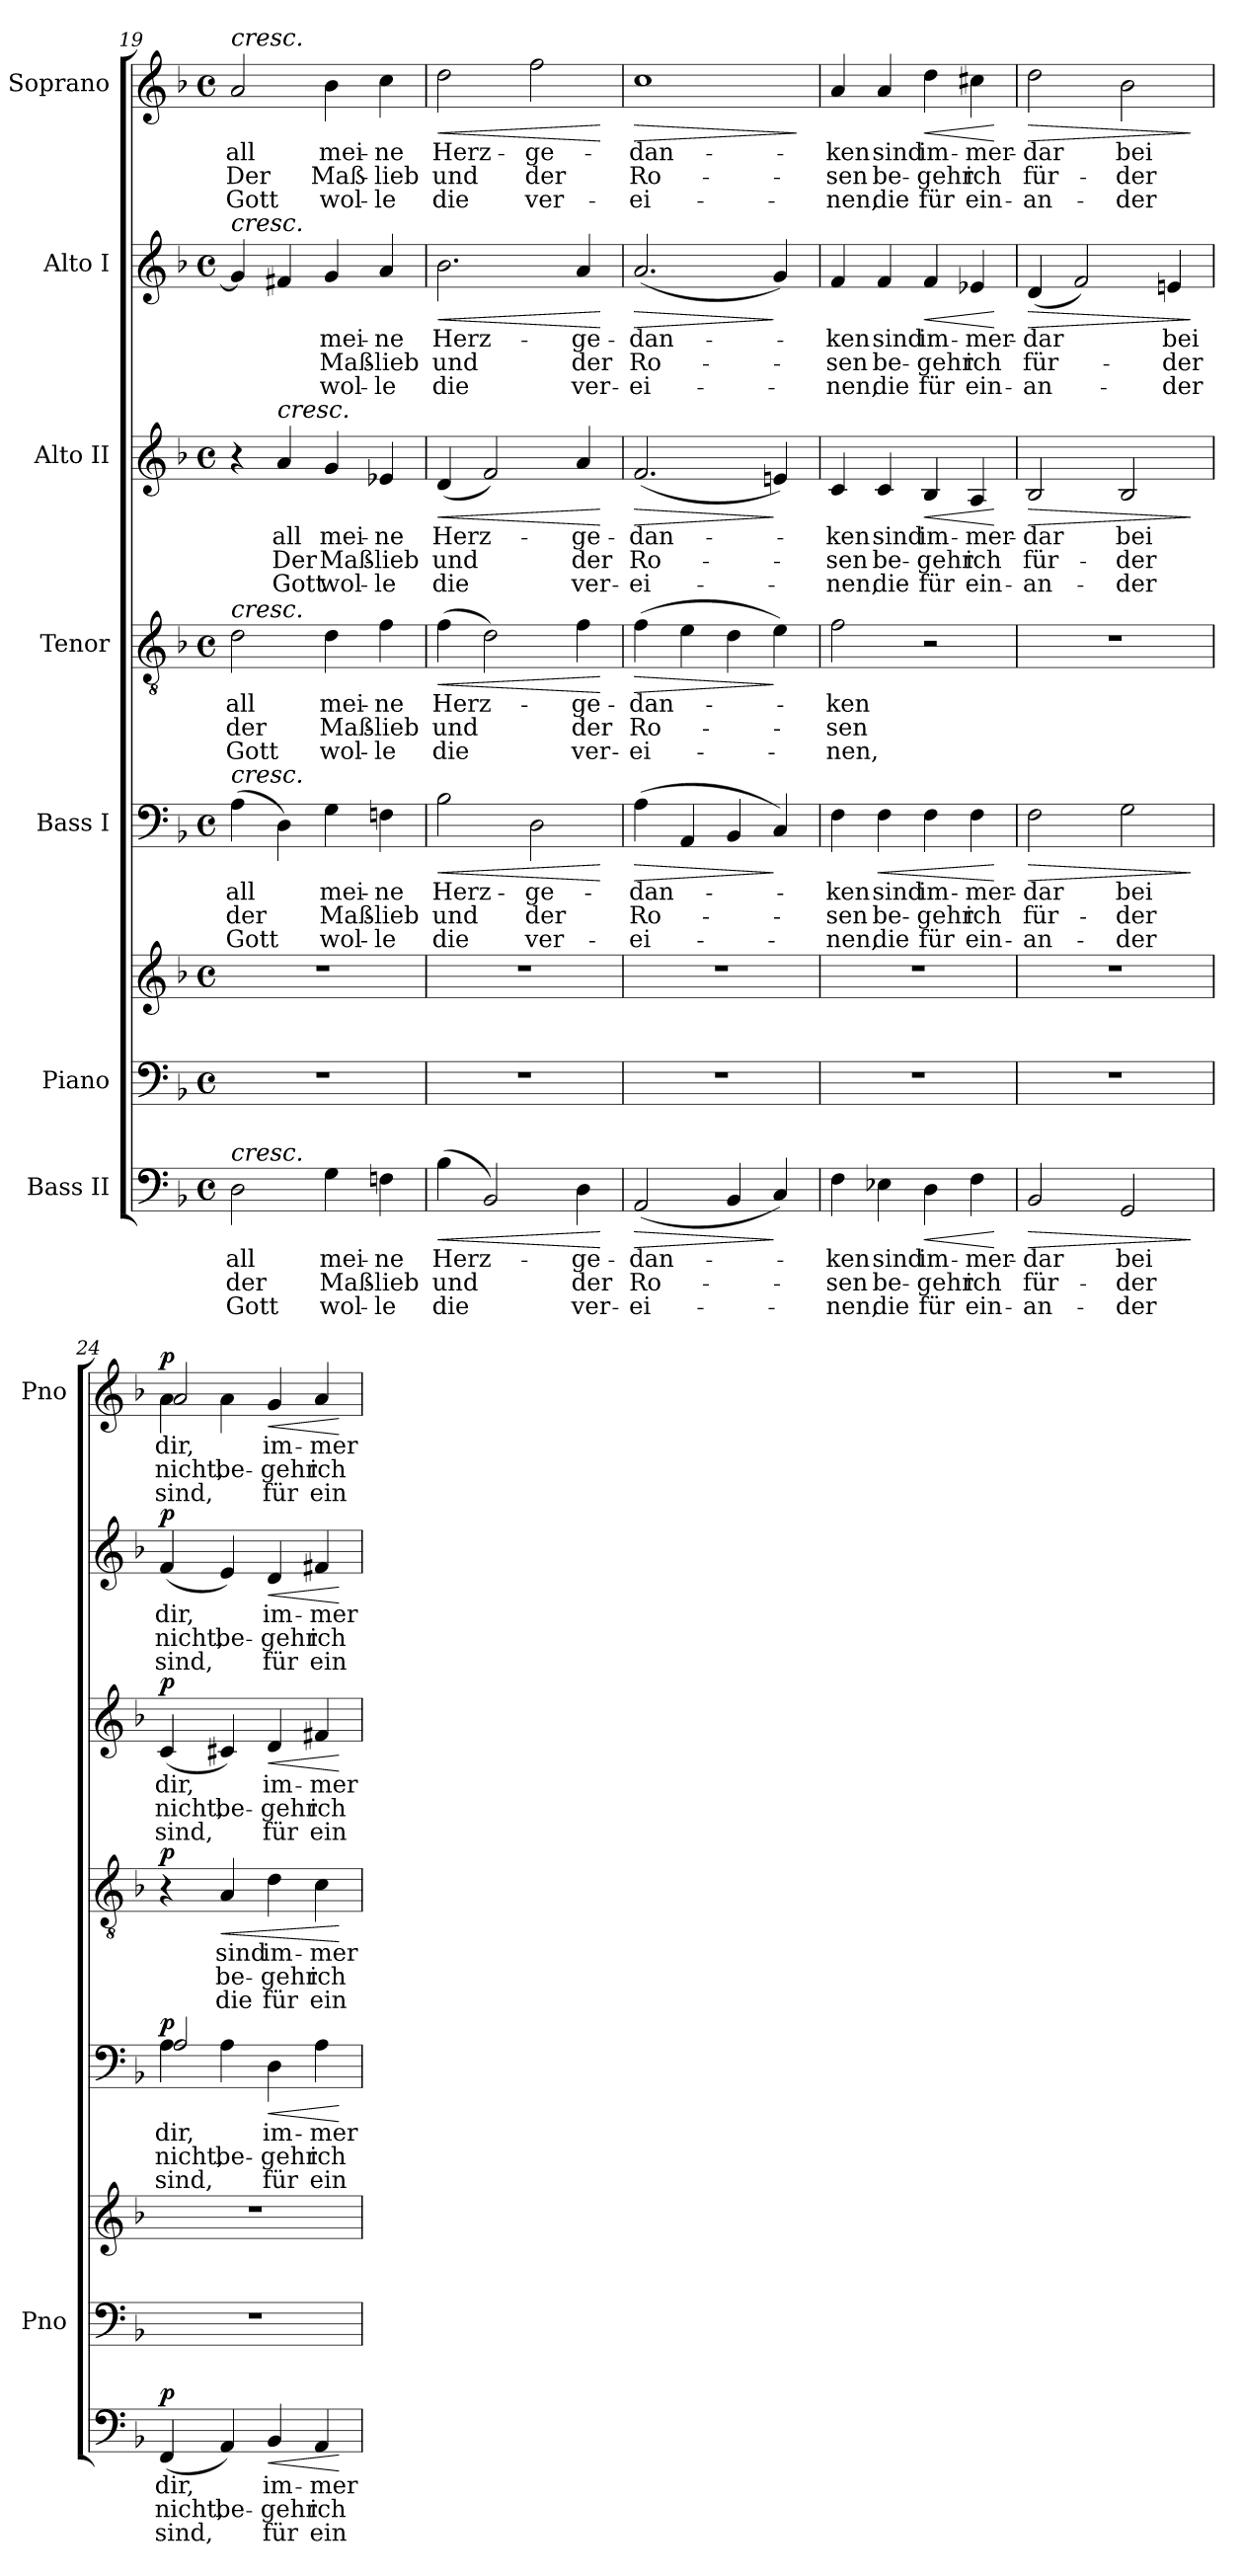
**kern	**text	**text	**text	**dynam	**kern	**kern	**kern	**text	**text	**text	**dynam	**kern	**text	**text	**text	**dynam	**kern	**text	**text	**text	**dynam	**kern	**text	**text	**text	**dynam	**kern	**text	**text	**text	**dynam
*part7	*part7	*part7	*part7	*part7	*part6	*part6	*part5	*part5	*part5	*part5	*part5	*part4	*part4	*part4	*part4	*part4	*part3	*part3	*part3	*part3	*part3	*part2	*part2	*part2	*part2	*part2	*part1	*part1	*part1	*part1	*part1
*staff8	*staff8	*staff8	*staff8	*staff8	*staff7	*staff6	*staff5	*staff5	*staff5	*staff5	*staff5	*staff4	*staff4	*staff4	*staff4	*staff4	*staff3	*staff3	*staff3	*staff3	*staff3	*staff2	*staff2	*staff2	*staff2	*staff2	*staff1	*staff1	*staff1	*staff1	*staff1
*I"Bass II	*	*	*	*	*I"Piano	*	*I"Bass I	*	*	*	*	*I"Tenor	*	*	*	*	*I"Alto II	*	*	*	*	*I"Alto I	*	*	*	*	*I"Soprano	*	*	*	*
*	*	*	*	*	*I'Pno	*	*	*	*	*	*	*	*	*	*	*	*	*	*	*	*	*	*	*	*	*	*I'Pno	*	*	*	*
*clefF4	*	*	*	*	*clefF4	*clefG2	*clefF4	*	*	*	*	*clefGv2	*	*	*	*	*clefG2	*	*	*	*	*clefG2	*	*	*	*	*clefG2	*	*	*	*
*k[b-]	*	*	*	*	*k[b-]	*k[b-]	*k[b-]	*	*	*	*	*k[b-]	*	*	*	*	*k[b-]	*	*	*	*	*k[b-]	*	*	*	*	*k[b-]	*	*	*	*
*F:	*	*	*	*	*F:	*F:	*F:	*	*	*	*	*F:	*	*	*	*	*F:	*	*	*	*	*F:	*	*	*	*	*F:	*	*	*	*
*M4/4	*	*	*	*	*M4/4	*M4/4	*M4/4	*	*	*	*	*M4/4	*	*	*	*	*M4/4	*	*	*	*	*M4/4	*	*	*	*	*M4/4	*	*	*	*
*met(c)	*	*	*	*	*met(c)	*met(c)	*met(c)	*	*	*	*	*met(c)	*	*	*	*	*met(c)	*	*	*	*	*met(c)	*	*	*	*	*met(c)	*	*	*	*
=19	=19	=19	=19	=19	=19	=19	=19	=19	=19	=19	=19	=19	=19	=19	=19	=19	=19	=19	=19	=19	=19	=19	=19	=19	=19	=19	=19	=19	=19	=19	=19
!	!	!	!	!	!	!	!	!	!	!	!	!	!	!	!	!	!	!	!	!	!	!	!	!	!	!	!LO:TX:a:i:t=cresc.	!	!	!	!
!	!	!	!	!	!	!	!	!	!	!	!	!	!	!	!	!	!	!	!	!	!	!LO:TX:a:i:t=cresc.	!	!	!	!	!	!	!	!	!
!	!	!	!	!	!	!	!	!	!	!	!	!LO:TX:a:i:t=cresc.	!	!	!	!	!	!	!	!	!	!	!	!	!	!	!	!	!	!	!
!	!	!	!	!	!	!	!LO:TX:a:i:t=cresc.	!	!	!	!	!	!	!	!	!	!	!	!	!	!	!	!	!	!	!	!	!	!	!	!
!LO:TX:a:i:t=cresc.	!	!	!	!	!	!	!	!	!	!	!	!	!	!	!	!	!	!	!	!	!	!	!	!	!	!	!	!	!	!	!
!	!LO:LY:b	!LO:LY:b	!LO:LY:b	!	!	!	!	!LO:LY:b	!LO:LY:b	!LO:LY:b	!	!	!LO:LY:b	!LO:LY:b	!LO:LY:b	!	!	!	!	!	!	!	!	!	!	!	!	!LO:LY:b	!LO:LY:b	!LO:LY:b	!
2D\	all	der	Gott	.	1r	1r	(>4A\	all	der	Gott	.	2d\	all	der	Gott	.	4r	.	.	.	.	4g/]	.	.	.	.	2a/	all	Der	Gott	.
!	!	!	!	!	!	!	!	!	!	!	!	!	!	!	!	!	!LO:TX:a:i:t=cresc.	!	!	!	!	!	!	!	!	!	!	!	!	!	!
!	!	!	!	!	!	!	!	!	!	!	!	!	!	!	!	!	!	!LO:LY:b	!LO:LY:b	!LO:LY:b	!	!	!	!	!	!	!	!	!	!	!
.	.	.	.	.	.	.	4D\)	.	.	.	.	.	.	.	.	.	4a/	all	Der	Gott	.	4f#X/	.	.	.	.	.	.	.	.	.
!	!LO:LY:b	!LO:LY:b	!LO:LY:b	!	!	!	!	!LO:LY:b	!LO:LY:b	!LO:LY:b	!	!	!LO:LY:b	!LO:LY:b	!LO:LY:b	!	!	!LO:LY:b	!LO:LY:b	!LO:LY:b	!	!	!LO:LY:b	!LO:LY:b	!LO:LY:b	!	!	!LO:LY:b	!LO:LY:b	!LO:LY:b	!
4G\	mei-	Maß-	wol-	.	.	.	4G\	mei-	Maß-	wol-	.	4d\	mei-	Maß-	wol-	.	4g/	mei-	Maß-	wol-	.	4g/	mei-	Maß-	wol-	.	4b-\	mei-	Maß-	wol-	.
!	!LO:LY:b	!LO:LY:b	!LO:LY:b	!	!	!	!	!LO:LY:b	!LO:LY:b	!LO:LY:b	!	!	!LO:LY:b	!LO:LY:b	!LO:LY:b	!	!	!LO:LY:b	!LO:LY:b	!LO:LY:b	!	!	!LO:LY:b	!LO:LY:b	!LO:LY:b	!	!	!LO:LY:b	!LO:LY:b	!LO:LY:b	!
4Fn\	-ne	-lieb	-le	.	.	.	4Fn\	-ne	-lieb	-le	.	4f\	-ne	-lieb	-le	.	4e-X/	-ne	-lieb	-le	.	4a/	-ne	-lieb	-le	.	4cc\	-ne	-lieb	-le	.
=20	=20	=20	=20	=20	=20	=20	=20	=20	=20	=20	=20	=20	=20	=20	=20	=20	=20	=20	=20	=20	=20	=20	=20	=20	=20	=20	=20	=20	=20	=20	=20
!	!LO:LY:b	!LO:LY:b	!LO:LY:b	!LO:HP:b	!	!	!	!LO:LY:b	!LO:LY:b	!LO:LY:b	!LO:HP:b	!	!LO:LY:b	!LO:LY:b	!LO:LY:b	!LO:HP:b	!	!LO:LY:b	!LO:LY:b	!LO:LY:b	!LO:HP:b	!	!LO:LY:b	!LO:LY:b	!LO:LY:b	!LO:HP:b	!	!LO:LY:b	!LO:LY:b	!LO:LY:b	!LO:HP:b
(>4B-\	Herz-	und	die	<	1r	1r	2B-\	Herz-	und	die	<	(>4f\	Herz-	und	die	<	(<4d/	Herz-	und	die	<	2.b-\	Herz-	und	die	<	2dd\	Herz-	und	die	<
2BB-/)	.	.	.	.	.	.	.	.	.	.	.	2d\)	.	.	.	.	2f/)	.	.	.	.	.	.	.	.	.	.	.	.	.	.
!	!	!	!	!	!	!	!	!LO:LY:b	!LO:LY:b	!LO:LY:b	!	!	!	!	!	!	!	!	!	!	!	!	!	!	!	!	!	!LO:LY:b	!LO:LY:b	!LO:LY:b	!
.	.	.	.	.	.	.	2D\	-ge-	der	ver-	.	.	.	.	.	.	.	.	.	.	.	.	.	.	.	.	2ff\	-ge-	der	ver-	.
!	!LO:LY:b	!LO:LY:b	!LO:LY:b	!	!	!	!	!	!	!	!	!	!LO:LY:b	!LO:LY:b	!LO:LY:b	!	!	!LO:LY:b	!LO:LY:b	!LO:LY:b	!	!	!LO:LY:b	!LO:LY:b	!LO:LY:b	!	!	!	!	!	!
4D\	-ge-	der	ver-	.	.	.	.	.	.	.	.	4f\	-ge-	der	ver-	.	4a/	-ge-	der	ver-	.	4a/	-ge-	der	ver-	.	.	.	.	.	.
.	.	.	.	[	.	.	.	.	.	.	[	.	.	.	.	[	.	.	.	.	[	.	.	.	.	[	.	.	.	.	[
=21	=21	=21	=21	=21	=21	=21	=21	=21	=21	=21	=21	=21	=21	=21	=21	=21	=21	=21	=21	=21	=21	=21	=21	=21	=21	=21	=21	=21	=21	=21	=21
!	!LO:LY:b	!LO:LY:b	!LO:LY:b	!LO:HP:b	!	!	!	!LO:LY:b	!LO:LY:b	!LO:LY:b	!LO:HP:b	!	!LO:LY:b	!LO:LY:b	!LO:LY:b	!LO:HP:b	!	!LO:LY:b	!LO:LY:b	!LO:LY:b	!LO:HP:b	!	!LO:LY:b	!LO:LY:b	!LO:LY:b	!LO:HP:b	!	!LO:LY:b	!LO:LY:b	!LO:LY:b	!LO:HP:b
(<2AA/	-dan-	Ro-	-ei-	>	1r	1r	(>4A\	-dan-	Ro-	-ei-	>	(>4f\	-dan-	Ro-	-ei-	>	(<2.f/	-dan-	Ro-	-ei-	>	(<2.a/	-dan-	Ro-	-ei-	>	1cc	-dan-	Ro-	-ei-	>
.	.	.	.	.	.	.	4AA/	.	.	.	.	4e\	.	.	.	.	.	.	.	.	.	.	.	.	.	.	.	.	.	.	.
4BB-/	.	.	.	.	.	.	4BB-/	.	.	.	.	4d\	.	.	.	.	.	.	.	.	.	.	.	.	.	.	.	.	.	.	.
4C/)	.	.	.	]	.	.	4C/)	.	.	.	]	4e\)	.	.	.	]	4en/)	.	.	.	]	4g/)	.	.	.	]	.	.	.	.	.
.	.	.	.	.	.	.	.	.	.	.	.	.	.	.	.	.	.	.	.	.	.	.	.	.	.	.	.	.	.	.	]
!!LO:PB:g=z
=22	=22	=22	=22	=22	=22	=22	=22	=22	=22	=22	=22	=22	=22	=22	=22	=22	=22	=22	=22	=22	=22	=22	=22	=22	=22	=22	=22	=22	=22	=22	=22
!	!LO:LY:b	!LO:LY:b	!LO:LY:b	!	!	!	!	!LO:LY:b	!LO:LY:b	!LO:LY:b	!	!	!LO:LY:b	!LO:LY:b	!LO:LY:b	!	!	!LO:LY:b	!LO:LY:b	!LO:LY:b	!	!	!LO:LY:b	!LO:LY:b	!LO:LY:b	!	!	!LO:LY:b	!LO:LY:b	!LO:LY:b	!
4F\	-ken	-sen	-nen,	.	1r	1r	4F\	-ken	-sen	-nen,	.	2f\	-ken	-sen	-nen,	.	4c/	-ken	-sen	-nen,	.	4f/	-ken	-sen	-nen,	.	4a/	-ken	-sen	-nen,	.
!	!LO:LY:b	!LO:LY:b	!LO:LY:b	!	!	!	!	!LO:LY:b	!LO:LY:b	!LO:LY:b	!LO:HP:b	!	!	!	!	!	!	!LO:LY:b	!LO:LY:b	!LO:LY:b	!	!	!LO:LY:b	!LO:LY:b	!LO:LY:b	!	!	!LO:LY:b	!LO:LY:b	!LO:LY:b	!
4E-X\	sind	be-	die	.	.	.	4F\	sind	be-	die	<	.	.	.	.	.	4c/	sind	be-	die	.	4f/	sind	be-	die	.	4a/	sind	be-	die	.
!	!LO:LY:b	!LO:LY:b	!LO:LY:b	!LO:HP:b	!	!	!	!LO:LY:b	!LO:LY:b	!LO:LY:b	!	!	!	!	!	!	!	!LO:LY:b	!LO:LY:b	!LO:LY:b	!LO:HP:b	!	!LO:LY:b	!LO:LY:b	!LO:LY:b	!LO:HP:b	!	!LO:LY:b	!LO:LY:b	!LO:LY:b	!LO:HP:b
4D\	im-	-gehr	für	<	.	.	4F\	im-	-gehr	für	.	2r	.	.	.	.	4B-/	im-	-gehr	für	<	4f/	im-	-gehr	für	<	4dd\	im-	-gehr	für	<
!	!LO:LY:b	!LO:LY:b	!LO:LY:b	!	!	!	!	!LO:LY:b	!LO:LY:b	!LO:LY:b	!	!	!	!	!	!	!	!LO:LY:b	!LO:LY:b	!LO:LY:b	!	!	!LO:LY:b	!LO:LY:b	!LO:LY:b	!	!	!LO:LY:b	!LO:LY:b	!LO:LY:b	!
4F\	-mer-	ich	ein-	.	.	.	4F\	-mer-	ich	ein-	.	.	.	.	.	.	4A/	-mer-	ich	ein-	.	4e-X/	-mer-	ich	ein-	.	4cc#X\	-mer-	ich	ein-	.
.	.	.	.	[	.	.	.	.	.	.	[	.	.	.	.	.	.	.	.	.	[	.	.	.	.	[	.	.	.	.	[
=23	=23	=23	=23	=23	=23	=23	=23	=23	=23	=23	=23	=23	=23	=23	=23	=23	=23	=23	=23	=23	=23	=23	=23	=23	=23	=23	=23	=23	=23	=23	=23
!	!LO:LY:b	!LO:LY:b	!LO:LY:b	!LO:HP:b	!	!	!	!LO:LY:b	!LO:LY:b	!LO:LY:b	!LO:HP:b	!	!	!	!	!	!	!LO:LY:b	!LO:LY:b	!LO:LY:b	!LO:HP:b	!	!LO:LY:b	!LO:LY:b	!LO:LY:b	!LO:HP:b	!	!LO:LY:b	!LO:LY:b	!LO:LY:b	!LO:HP:b
2BB-/	-dar	für-	-an-	>	1r	1r	2F\	-dar	für-	-an-	>	1r	.	.	.	.	2B-/	-dar	für-	-an-	>	(<4d/	-dar	für-	-an-	>	2dd\	-dar	für-	-an-	>
.	.	.	.	.	.	.	.	.	.	.	.	.	.	.	.	.	.	.	.	.	.	2f/)	.	.	.	.	.	.	.	.	.
!	!LO:LY:b	!LO:LY:b	!LO:LY:b	!	!	!	!	!LO:LY:b	!LO:LY:b	!LO:LY:b	!	!	!	!	!	!	!	!LO:LY:b	!LO:LY:b	!LO:LY:b	!	!	!	!	!	!	!	!LO:LY:b	!LO:LY:b	!LO:LY:b	!
2GG/	bei	-der	-der	.	.	.	2G\	bei	-der	-der	.	.	.	.	.	.	2B-/	bei	-der	-der	.	.	.	.	.	.	2b-\	bei	-der	-der	.
!	!	!	!	!	!	!	!	!	!	!	!	!	!	!	!	!	!	!	!	!	!	!	!LO:LY:b	!LO:LY:b	!LO:LY:b	!	!	!	!	!	!
.	.	.	.	.	.	.	.	.	.	.	.	.	.	.	.	.	.	.	.	.	.	4en/	bei	-der	-der	.	.	.	.	.	.
.	.	.	.	]	.	.	.	.	.	.	]	.	.	.	.	.	.	.	.	.	]	.	.	.	.	]	.	.	.	.	]
=24	=24	=24	=24	=24	=24	=24	=24	=24	=24	=24	=24	=24	=24	=24	=24	=24	=24	=24	=24	=24	=24	=24	=24	=24	=24	=24	=24	=24	=24	=24	=24
!	!LO:LY:b	!LO:LY:b	!LO:LY:b	!LO:DY:b	!	!	!	!LO:LY:b	!LO:LY:b	!LO:LY:b	!LO:DY:b	!	!	!	!	!LO:DY:b	!	!LO:LY:b	!LO:LY:b	!LO:LY:b	!LO:DY:b	!	!LO:LY:b	!LO:LY:b	!LO:LY:b	!LO:DY:b	!	!LO:LY:b	!LO:LY:b	!LO:LY:b	!LO:DY:b
*	*	*	*	*	*	*	*^	*	*	*	*	*	*	*	*	*	*	*	*	*	*	*	*	*	*	*	*^	*	*	*	*
(<4FF/	dir,	nicht,	sind,	p	1r	1r	4A\	2A/	dir,	nicht,	sind,	p	4r	.	.	.	p	(<4c/	dir,	nicht,	sind,	p	(<4f/	dir,	nicht,	sind,	p	4a\	2a/	dir,	nicht,	sind,	p
!	!	!LO:LY:b	!	!	!	!	!	!	!	!LO:LY:b	!	!	!	!LO:LY:b	!LO:LY:b	!LO:LY:b	!LO:HP:b	!	!	!LO:LY:b	!	!	!	!	!LO:LY:b	!	!	!	!	!	!LO:LY:b	!	!
4AA/)	.	be-	.	.	.	.	4A\	.	.	be-	.	.	4A/	sind	be-	die	<	4c#X/)	.	be-	.	.	4e/)	.	be-	.	.	4a\	.	.	be-	.	.
!	!LO:LY:b	!LO:LY:b	!LO:LY:b	!LO:HP:b	!	!	!	!	!LO:LY:b	!LO:LY:b	!LO:LY:b	!LO:HP:b	!	!LO:LY:b	!LO:LY:b	!LO:LY:b	!	!	!LO:LY:b	!LO:LY:b	!LO:LY:b	!LO:HP:b	!	!LO:LY:b	!LO:LY:b	!LO:LY:b	!LO:HP:b	!	!	!LO:LY:b	!LO:LY:b	!LO:LY:b	!LO:HP:b
4BB-/	im-	-gehr	für	<	.	.	4D\	2ryy	im-	-gehr	für	<	4d\	im-	-gehr	für	.	4d/	im-	-gehr	für	<	4d/	im-	-gehr	für	<	4g/	2ryy	im-	-gehr	für	<
!	!LO:LY:b	!LO:LY:b	!LO:LY:b	!	!	!	!	!	!LO:LY:b	!LO:LY:b	!LO:LY:b	!	!	!LO:LY:b	!LO:LY:b	!LO:LY:b	!	!	!LO:LY:b	!LO:LY:b	!LO:LY:b	!	!	!LO:LY:b	!LO:LY:b	!LO:LY:b	!	!	!	!LO:LY:b	!LO:LY:b	!LO:LY:b	!
4AA/	-mer-	ich	ein-	.	.	.	4A\	.	-mer-	ich	ein-	.	4c\	-mer-	ich	ein-	.	4f#X/	-mer-	ich	ein-	.	4f#X/	-mer-	ich	ein-	.	4a/	.	-mer-	ich	ein-	.
*	*	*	*	*	*	*	*v	*v	*	*	*	*	*	*	*	*	*	*	*	*	*	*	*	*	*	*	*	*v	*v	*	*	*	*
.	.	.	.	[	.	.	.	.	.	.	[	.	.	.	.	[	.	.	.	.	[	.	.	.	.	[	.	.	.	.	[
=	=	=	=	=	=	=	=	=	=	=	=	=	=	=	=	=	=	=	=	=	=	=	=	=	=	=	=	=	=	=	=
*-	*-	*-	*-	*-	*-	*-	*-	*-	*-	*-	*-	*-	*-	*-	*-	*-	*-	*-	*-	*-	*-	*-	*-	*-	*-	*-	*-	*-	*-	*-	*-
